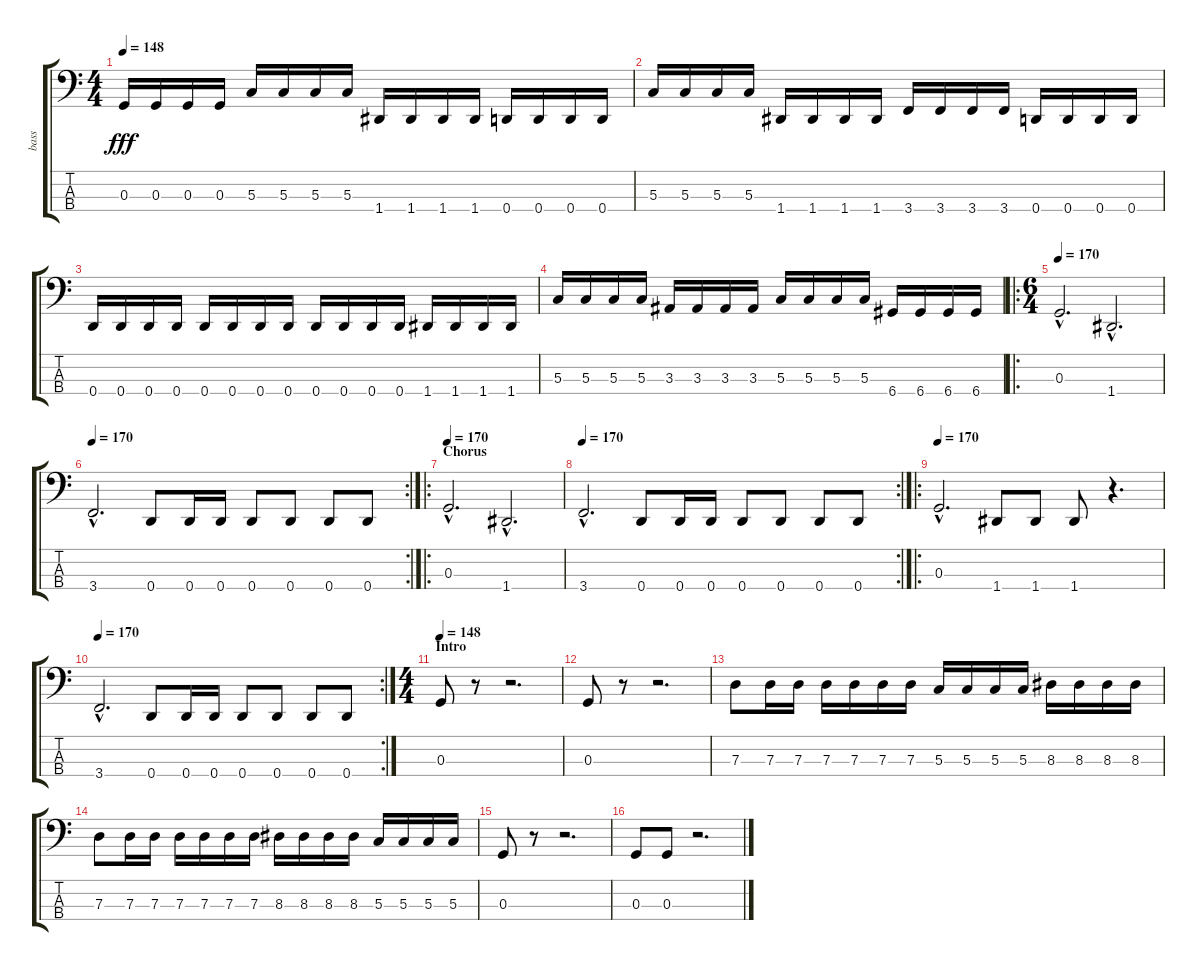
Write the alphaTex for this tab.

\track ("bass" "bass") {instrument electricbassfinger}
\staff {score tabs}
\tuning (F2 C2 G1 D1) {hide}
\ts (4 4)
\tempo 148
\clef f4
\ks c
0.3.16{dy fff} 0.3.16 0.3.16 0.3.16 5.3.16 5.3.16 5.3.16 5.3.16 1.4.16 1.4.16 1.4.16 1.4.16 0.4.16 0.4.16 0.4.16 0.4.16 |
5.3.16 5.3.16 5.3.16 5.3.16 1.4.16 1.4.16 1.4.16 1.4.16 3.4.16 3.4.16 3.4.16 3.4.16 0.4.16 0.4.16 0.4.16 0.4.16 |
0.4.16 0.4.16 0.4.16 0.4.16 0.4.16 0.4.16 0.4.16 0.4.16 0.4.16 0.4.16 0.4.16 0.4.16 1.4.16 1.4.16 1.4.16 1.4.16 |
5.3.16 5.3.16 5.3.16 5.3.16 3.3.16 3.3.16 3.3.16 3.3.16 5.3.16 5.3.16 5.3.16 5.3.16 6.4.16 6.4.16 6.4.16 6.4.16 |
\ro
\ts (6 4)
\tempo 170
0.3{hac}.2{d} 1.4{hac}.2{d} |
\rc 2
\tempo 170
3.4{hac}.2{d} 0.4.8 0.4.16 0.4.16 0.4.8 0.4.8 0.4.8 0.4.8 |
\ro
\section ("" "Chorus")
\tempo 170
0.3{hac}.2{d} 1.4{hac}.2{d} |
\rc 2
\tempo 170
3.4{hac}.2{d} 0.4.8 0.4.16 0.4.16 0.4.8 0.4.8 0.4.8 0.4.8 |
\ro
\tempo 170
0.3{hac}.2{d} 1.4.8 1.4.8 1.4.8 r.4{d} |
\rc 2
\tempo 170
3.4{hac}.2{d} 0.4.8 0.4.16 0.4.16 0.4.8 0.4.8 0.4.8 0.4.8 |
\ts (4 4)
\section ("" "Intro")
\tempo 148
0.3.8 r.8 r.2{d} |
0.3.8 r.8 r.2{d} |
7.3.8 7.3.16 7.3.16 7.3.16 7.3.16 7.3.16 7.3.16 5.3.16 5.3.16 5.3.16 5.3.16 8.3.16 8.3.16 8.3.16 8.3.16 |
7.3.8 7.3.16 7.3.16 7.3.16 7.3.16 7.3.16 7.3.16 8.3.16 8.3.16 8.3.16 8.3.16 5.3.16 5.3.16 5.3.16 5.3.16 |
0.3.8 r.8 r.2{d} |
0.3.8 0.3.8 r.2{d}
